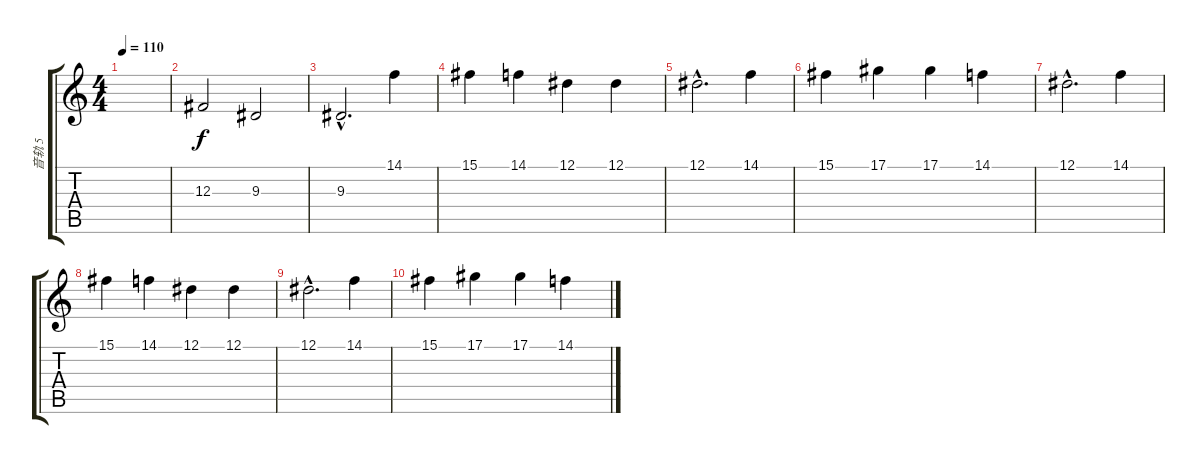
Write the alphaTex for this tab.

\track ("音轨 5" "音轨 5") {instrument brightacousticpiano}
\staff {score tabs}
\tuning (Eb4 Bb3 Gb3 Db3 Ab2 Eb2) {hide}
\ts (4 4)
\tempo 110
\clef g2
\ks c
|
12.3.2 9.3.2 |
9.3{hac}.2{d} 14.1.4 |
15.1.4 14.1.4 12.1.4 12.1.4 |
12.1{hac}.2{d} 14.1.4 |
15.1.4 17.1.4 17.1.4 14.1.4 |
12.1{hac}.2{d} 14.1.4 |
15.1.4 14.1.4 12.1.4 12.1.4 |
12.1{hac}.2{d} 14.1.4 |
15.1.4 17.1.4 17.1.4 14.1.4
